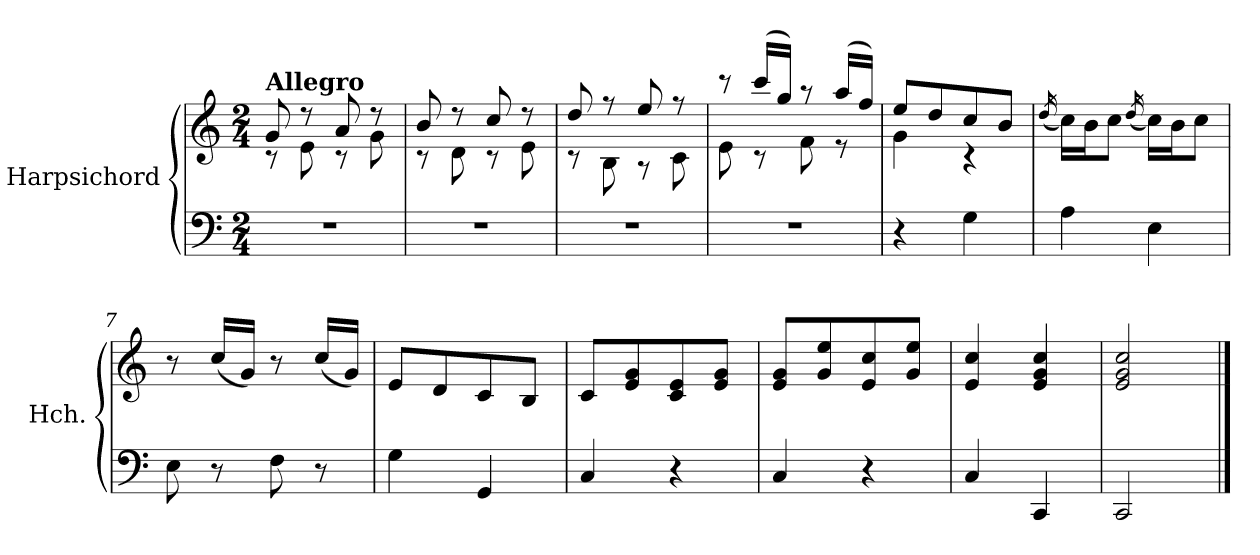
**kern	**kern
*part1	*part1
*staff2	*staff1
*I"Harpsichord	*
*I'Hch.	*
*clefF4	*clefG2
*k[]	*k[]
*M2/4	*M2/4
=1	=1
*	*^
!	!LO:TX:a:B:t=Allegro	!
2r	8g/	8r
.	8r	8e\
.	8a/	8r
.	8r	8g\
=2	=2	=2
2r	8b/	8r
.	8r	8d\
.	8cc/	8r
.	8r	8e\
=3	=3	=3
2r	8dd/	8r
.	8r	8B\
.	8ee/	8r
.	8r	8c\
=4	=4	=4
2r	8r	8e\
.	(16ccc/LL	8r
.	16gg/JJ)	.
.	8r	8f\
.	(16aa/LL	8r
.	16ff/JJ)	.
=5	=5	=5
4r	8ee/L	4g\
.	8dd/	.
4G\	8cc/	4r
.	8b/J	.
*	*v	*v
=6	=6
.	(16qdd/
4A\	16cc\LL)
.	16b\J
.	8cc\J
.	(16qdd/
4E\	16cc\LL)
.	16b\J
.	8cc\J
=7	=7
8E\	8r
8r	(16cc/LL
.	16g/JJ)
8F\	8r
8r	(16cc/LL
.	16g/JJ)
!!LO:LB:g=z
=8	=8
4G\	8e/L
.	8d/
4GG/	8c/
.	8B/J
=9	=9
4C/	8c/L
.	8e/ 8g/
4r	8c/ 8e/
.	8e/ 8g/J
=10	=10
4C/	8e/ 8g/L
.	8g/ 8ee/
4r	8e/ 8cc/
.	8g/ 8ee/J
=11	=11
4C/	4e/ 4cc/
4CC/	4e/ 4g/ 4cc/
=12	=12
2CC/	2e/ 2g/ 2cc/
==	==
*-	*-
